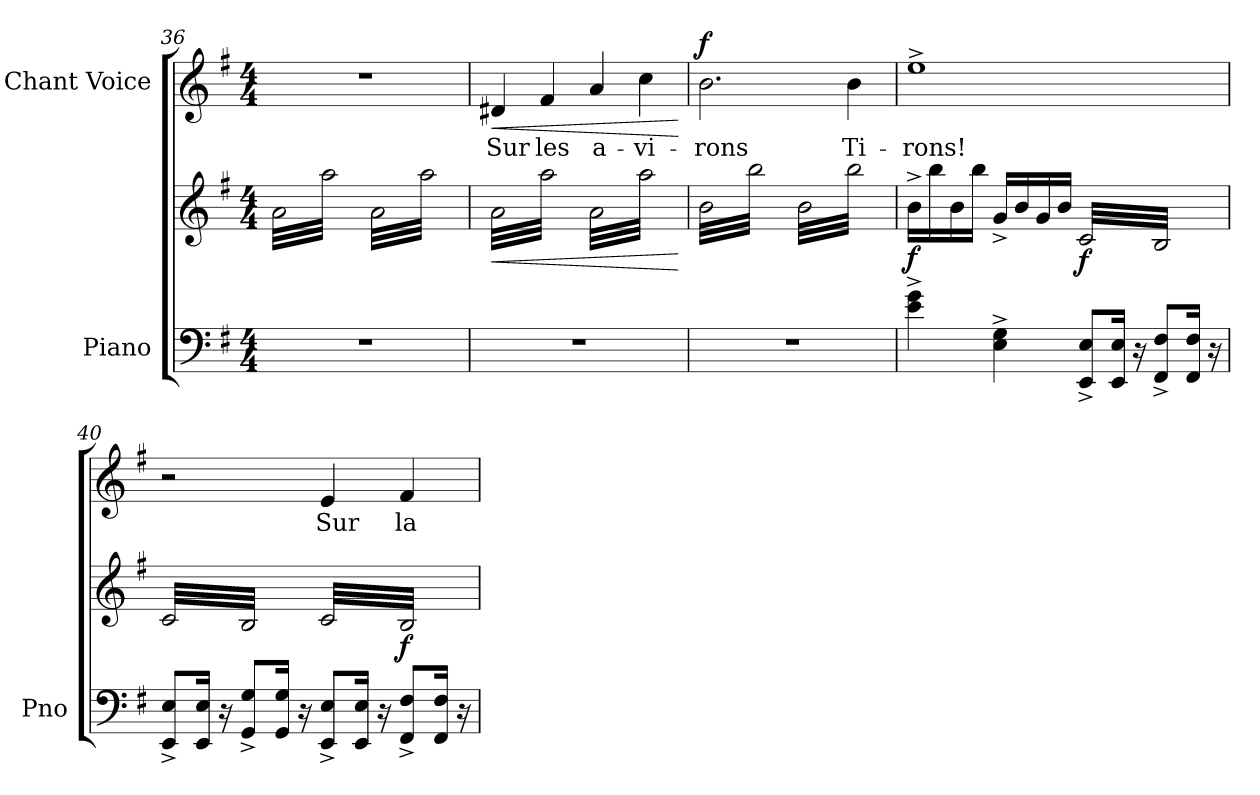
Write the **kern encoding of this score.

**kern	**kern	**dynam	**kern	**text	**dynam
*part2	*part2	*part2	*part1	*part1	*part1
*staff3	*staff2	*staff2/3	*staff1	*staff1	*staff1
*I"Piano	*	*	*I"Chant Voice	*	*
*I'Pno	*	*	*	*	*
!!LO:LB:g=z
*clefF4	*clefG2	*	*clefG2	*	*
*k[f#]	*k[f#]	*	*k[f#]	*	*
*M4/4	*M4/4	*	*M4/4	*	*
=36	=36	=36	=36	=36	=36
*	*tremolo	*	*	*	*
1r	(>32a\LLL	.	1r	.	.
.	32aa\	.	.	.	.
.	32a\	.	.	.	.
.	32aa\	.	.	.	.
.	32a\	.	.	.	.
.	32aa\	.	.	.	.
.	32a\	.	.	.	.
.	32aa\	.	.	.	.
.	32a\	.	.	.	.
.	32aa\	.	.	.	.
.	32a\	.	.	.	.
.	32aa\	.	.	.	.
.	32a\	.	.	.	.
.	32aa\	.	.	.	.
.	32a\	.	.	.	.
.	32aa\JJJ	.	.	.	.
.	32a\LLL	.	.	.	.
.	32aa\	.	.	.	.
.	32a\	.	.	.	.
.	32aa\	.	.	.	.
.	32a\	.	.	.	.
.	32aa\	.	.	.	.
.	32a\	.	.	.	.
.	32aa\	.	.	.	.
.	32a\	.	.	.	.
.	32aa\	.	.	.	.
.	32a\	.	.	.	.
.	32aa\	.	.	.	.
.	32a\	.	.	.	.
.	32aa\	.	.	.	.
.	32a\	.	.	.	.
.	32aa\JJJ	.	.	.	.
=37	=37	=37	=37	=37	=37
!	!	!LO:HP:b	!	!LO:LY:b	!LO:HP:b
1r	32a\LLL	<	4d#X/	Sur	<
.	32aa\	.	.	.	.
.	32a\	.	.	.	.
.	32aa\	.	.	.	.
.	32a\	.	.	.	.
.	32aa\	.	.	.	.
.	32a\	.	.	.	.
.	32aa\	.	.	.	.
!	!	!	!	!LO:LY:b	!
.	32a\	.	4f#/	les	.
.	32aa\	.	.	.	.
.	32a\	.	.	.	.
.	32aa\	.	.	.	.
.	32a\	.	.	.	.
.	32aa\	.	.	.	.
.	32a\	.	.	.	.
.	32aa\JJJ	.	.	.	.
!	!	!	!	!LO:LY:b	!
.	32a\LLL	.	4a/	a-	.
.	32aa\	.	.	.	.
.	32a\	.	.	.	.
.	32aa\	.	.	.	.
.	32a\	.	.	.	.
.	32aa\	.	.	.	.
.	32a\	.	.	.	.
.	32aa\	.	.	.	.
!	!	!	!	!LO:LY:b	!
.	32a\	.	4cc\	-vi-	.
.	32aa\	.	.	.	.
.	32a\	.	.	.	.
.	32aa\	.	.	.	.
.	32a\	.	.	.	.
.	32aa\	.	.	.	.
.	32a\	.	.	.	.
.	32aa\JJJ	.	.	.	.
.	.	[	.	.	[
=38	=38	=38	=38	=38	=38
!	!	!	!	!LO:LY:b	!LO:DY:a
1r	32b\LLL	.	2.b\	-rons	f
.	32bb\	.	.	.	.
.	32b\	.	.	.	.
.	32bb\	.	.	.	.
.	32b\	.	.	.	.
.	32bb\	.	.	.	.
.	32b\	.	.	.	.
.	32bb\	.	.	.	.
.	32b\	.	.	.	.
.	32bb\	.	.	.	.
.	32b\	.	.	.	.
.	32bb\	.	.	.	.
.	32b\	.	.	.	.
.	32bb\	.	.	.	.
.	32b\	.	.	.	.
.	32bb\JJJ	.	.	.	.
.	32b\LLL	.	.	.	.
.	32bb\)	.	.	.	.
.	32b\	.	.	.	.
.	32bb\)	.	.	.	.
.	32b\	.	.	.	.
.	32bb\)	.	.	.	.
.	32b\	.	.	.	.
.	32bb\)	.	.	.	.
!	!	!	!	!LO:LY:b	!
.	32b\	.	4b\	Ti-	.
.	32bb\)	.	.	.	.
.	32b\	.	.	.	.
.	32bb\)	.	.	.	.
.	32b\	.	.	.	.
.	32bb\)	.	.	.	.
.	32b\	.	.	.	.
.	32bb\)JJJ	.	.	.	.
*	*Xtremolo	*	*	*	*
=39	=39	=39	=39	=39	=39
!	!	!LO:DY:b	!	!LO:LY:b	!
4e\^ 4g\^	16b^\LL	f	1ee^	-rons!	.
.	.	.	.	.	.
.	16bb\	.	.	.	.
.	.	.	.	.	.
.	16b\	.	.	.	.
.	.	.	.	.	.
.	16bb\JJ	.	.	.	.
.	.	.	.	.	.
4E\^ 4G\^	16g^/LL	.	.	.	.
.	16b/	.	.	.	.
.	16g/	.	.	.	.
.	16b/JJ	.	.	.	.
!	!	!LO:DY:b	!	!	!
*	*tremolo	*	*	*	*
8EE/^ 8E/^L	32c/LLL	f	.	.	.
.	32B/	.	.	.	.
.	32c/	.	.	.	.
.	32B/	.	.	.	.
16EE/ 16E/Jk	32c/	.	.	.	.
.	32B/	.	.	.	.
16r	32c/	.	.	.	.
.	32B/	.	.	.	.
8FF#/^ 8F#/^L	32c/	.	.	.	.
.	32B/	.	.	.	.
.	32c/	.	.	.	.
.	32B/	.	.	.	.
16FF#/ 16F#/Jk	32c/	.	.	.	.
.	32B/	.	.	.	.
16r	32c/	.	.	.	.
.	32B/JJJ	.	.	.	.
!!LO:LB:g=z
=40	=40	=40	=40	=40	=40
8EE/^ 8E/^L	32c/LLL	.	2r	.	.
.	32B/	.	.	.	.
.	32c/	.	.	.	.
.	32B/	.	.	.	.
16EE/ 16E/Jk	32c/	.	.	.	.
.	32B/	.	.	.	.
16r	32c/	.	.	.	.
.	32B/	.	.	.	.
8GG/^ 8G/^L	32c/	.	.	.	.
.	32B/	.	.	.	.
.	32c/	.	.	.	.
.	32B/	.	.	.	.
16GG/ 16G/Jk	32c/	.	.	.	.
.	32B/	.	.	.	.
16r	32c/	.	.	.	.
.	32B/JJJ	.	.	.	.
!	!	!	!	!LO:LY:b	!
8EE/^ 8E/^L	32c/LLL	.	4e/	Sur	.
.	32B/	.	.	.	.
.	32c/	.	.	.	.
.	32B/	.	.	.	.
16EE/ 16E/Jk	32c/	.	.	.	.
.	32B/	.	.	.	.
16r	32c/	.	.	.	.
.	32B/	.	.	.	.
!	!	!LO:DY:a=2	!	!LO:LY:b	!
8FF#/^ 8F#/^L	32c/	f	4f#/	la	.
.	32B/	.	.	.	.
.	32c/	.	.	.	.
.	32B/	.	.	.	.
16FF#/ 16F#/Jk	32c/	.	.	.	.
.	32B/	.	.	.	.
16r	32c/	.	.	.	.
.	32B/JJJ	.	.	.	.
*	*Xtremolo	*	*	*	*
.	.	.	.	.	.
.	.	.	.	.	.
.	.	.	.	.	.
.	.	.	.	.	.
.	.	.	.	.	.
.	.	.	.	.	.
.	.	.	.	.	.
.	.	.	.	.	.
=	=	=	=	=	=
*-	*-	*-	*-	*-	*-
